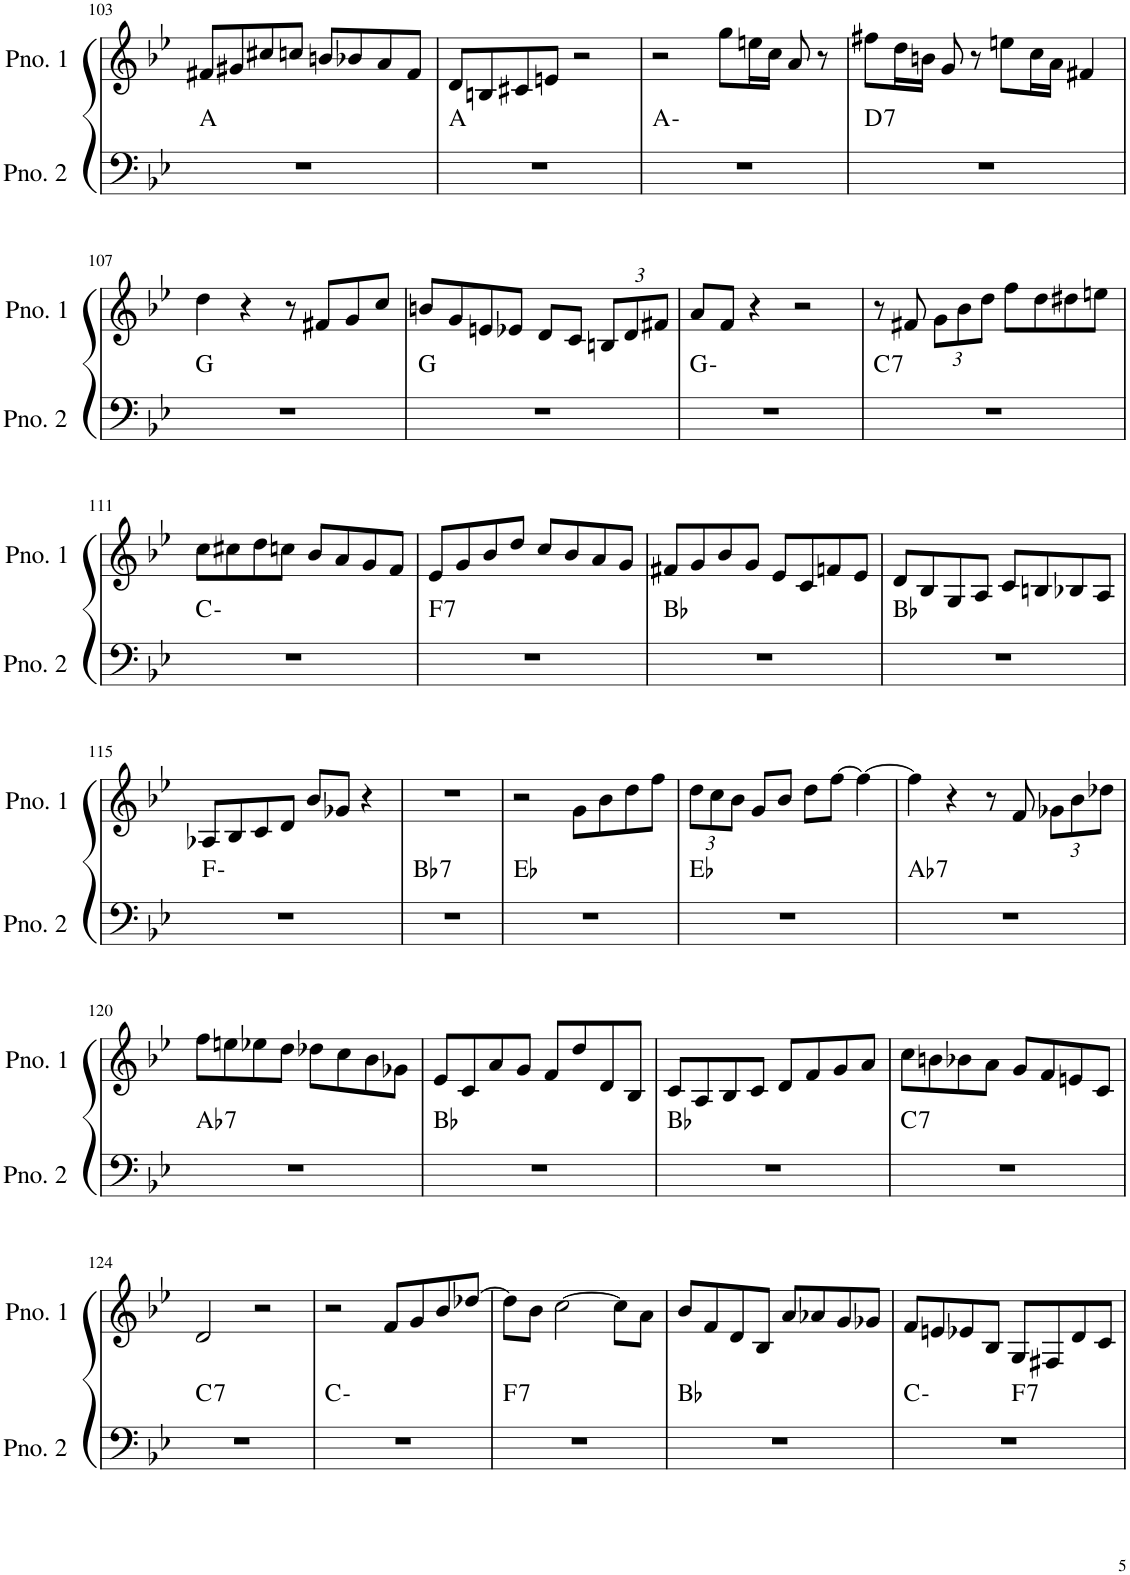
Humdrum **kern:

**kern	**harte	**kern
*part2	*part2	*part1
*staff2	*	*staff1
*I"ピアノ 2	*	*I"ピアノ 1
!!LO:PB:g=z
*clefF4	*	*clefG2
*k[b-e-]	*	*k[b-e-]
*M4/4	*	*M4/4
=103	=103	=103
1r	A:maj	8f#X/L
.	.	8g#X/
.	.	8cc#X/
.	.	8ccn/J
.	.	8bn/L
.	.	8b-X/
.	.	8a/
.	.	8f#/J
=104	=104	=104
1r	A:maj	8d/L
.	.	8Bn/
.	.	8c#X/
.	.	8en/J
.	.	2r
=105	=105	=105
1r	A:min	2r
.	.	8gg\L
.	.	16een\L
.	.	16cc\JJ
.	.	8a/
.	.	8r
=106	=106	=106
!	!LO:H:kt=7	!
1r	D:7	8ff#X\L
.	.	16dd\L
.	.	16bn\JJ
.	.	8g/
.	.	8r
.	.	8een\L
.	.	16cc\L
.	.	16a\JJ
.	.	4f#X/
!!LO:LB:g=z
=107	=107	=107
1r	G:maj	4dd\
.	.	4r
.	.	8r
.	.	8f#X/L
.	.	8g/
.	.	8cc/J
=108	=108	=108
1r	G:maj	8bn/L
.	.	8g/
.	.	8en/
.	.	8e-X/J
.	.	8d/L
.	.	8c/J
*	*	*Xbrackettup
.	.	12Bn/L
.	.	12d/
.	.	12f#X/J
=109	=109	=109
1r	G:min	8a/L
.	.	8f/J
.	.	4r
.	.	2r
=110	=110	=110
!	!LO:H:kt=7	!
1r	C:7	8r
.	.	8f#X/
.	.	12g\L
.	.	12b-\
.	.	12dd\J
.	.	8ff\L
.	.	8dd\
.	.	8dd#X\
.	.	8een\J
!!LO:LB:g=z
=111	=111	=111
1r	C:min	8cc\L
.	.	8cc#X\
.	.	8dd\
.	.	8ccn\J
.	.	8b-/L
.	.	8a/
.	.	8g/
.	.	8f/J
=112	=112	=112
!	!LO:H:kt=7	!
1r	F:7	8e-/L
.	.	8g/
.	.	8b-/
.	.	8dd/J
.	.	8cc/L
.	.	8b-/
.	.	8a/
.	.	8g/J
=113	=113	=113
1r	Bb:maj	8f#X/L
.	.	8g/
.	.	8b-/
.	.	8g/J
.	.	8e-/L
.	.	8c/
.	.	8fn/
.	.	8e-/J
=114	=114	=114
1r	Bb:maj	8d/L
.	.	8B-/
.	.	8G/
.	.	8A/J
.	.	8c/L
.	.	8Bn/
.	.	8B-X/
.	.	8A/J
!!LO:LB:g=z
=115	=115	=115
1r	F:min	8A-X/L
.	.	8B-/
.	.	8c/
.	.	8d/J
.	.	8b-/L
.	.	8g-X/J
.	.	4r
=116	=116	=116
!	!LO:H:kt=7	!
1r	Bb:7	1r
=117	=117	=117
1r	Eb:maj	2r
.	.	8g\L
.	.	8b-\
.	.	8dd\
.	.	8ff\J
=118	=118	=118
1r	Eb:maj	12dd\L
.	.	12cc\
.	.	12b-\J
.	.	8g/L
.	.	8b-/J
.	.	8dd\L
.	.	[8ff\J
.	.	4ff\_
=119	=119	=119
!	!LO:H:kt=7	!
1r	Ab:7	4ff\]
.	.	4r
.	.	8r
.	.	8f/
.	.	12g-X\L
.	.	12b-\
.	.	12dd-X\J
!!LO:LB:g=z
=120	=120	=120
!	!LO:H:kt=7	!
1r	Ab:7	8ff\L
.	.	8een\
.	.	8ee-X\
.	.	8dd\J
.	.	8dd-X\L
.	.	8cc\
.	.	8b-\
.	.	8g-X\J
=121	=121	=121
1r	Bb:maj	8e-/L
.	.	8c/
.	.	8a/
.	.	8g/J
.	.	8f/L
.	.	8dd/
.	.	8d/
.	.	8B-/J
=122	=122	=122
1r	Bb:maj	8c/L
.	.	8A/
.	.	8B-/
.	.	8c/J
.	.	8d/L
.	.	8f/
.	.	8g/
.	.	8a/J
=123	=123	=123
!	!LO:H:kt=7	!
1r	C:7	8cc\L
.	.	8bn\
.	.	8b-X\
.	.	8a\J
.	.	8g/L
.	.	8f/
.	.	8en/
.	.	8c/J
!!LO:LB:g=z
=124	=124	=124
!	!LO:H:kt=7	!
1r	C:7	2d/
.	.	2r
=125	=125	=125
1r	C:min	2r
.	.	8f/L
.	.	8g/
.	.	8b-/
.	.	[8dd-X/J
=126	=126	=126
!	!LO:H:kt=7	!
1r	F:7	8dd-\L]
.	.	8b-\J
.	.	[2cc\
.	.	8cc\L]
.	.	8a\J
=127	=127	=127
1r	Bb:maj	8b-/L
.	.	8f/
.	.	8d/
.	.	8B-/J
.	.	8a/L
.	.	8a-X/
.	.	8g/
.	.	8g-X/J
=128	=128	=128
*^	*	*
1r	2ryy	C:min	8f/L
.	.	.	8en/
.	.	.	8e-X/
.	.	.	8B-/J
!	!	!LO:H:kt=7	!
.	2ryy	F:7	8G/L
.	.	.	8F#X/
.	.	.	8d/
.	.	.	8c/J
*v	*v	*	*
=	=	=
*-	*-	*-
